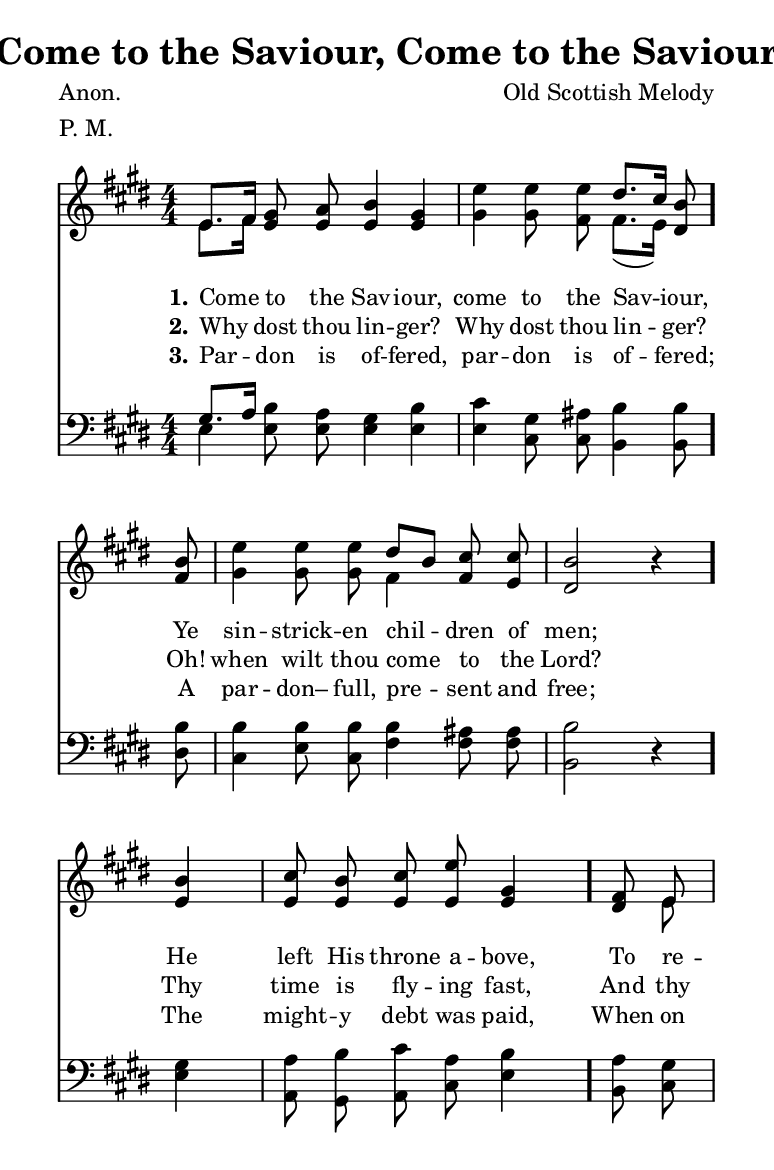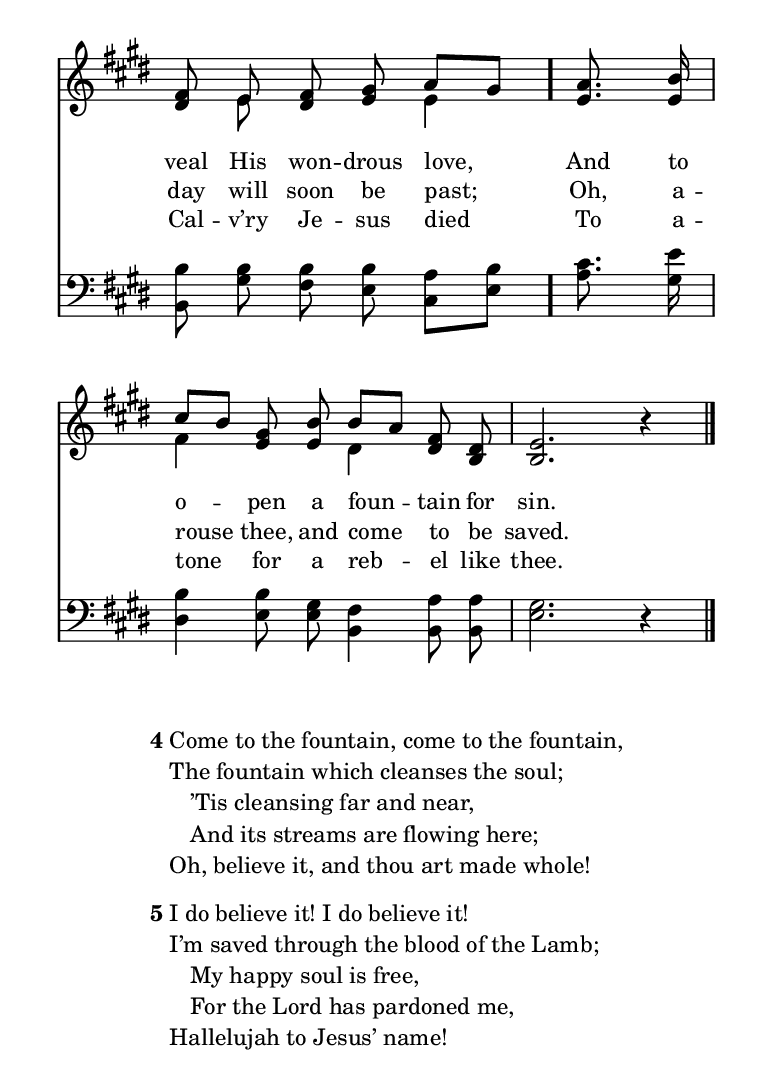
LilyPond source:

\include "common/global.ily"
\paper {
  \include "common/paper.ily"
  systems-per-page = ##f
}

\header{
  %gospel
  hymnnumber = "72"
  title = "Come to the Saviour, Come to the Saviour"
  tunename = ""
  meter = "P. M."
  poet = "Anon."
  composer = "Old Scottish Melody"
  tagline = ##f
}

% for fermata in MIDI
ta = { \tempo 4=76 }
tb = { \tempo 4=38 }

global = {
  \include "common/overrides.ily"
  \override Staff.TimeSignature.style = #'numbered % original has `c`
  \time 4/4
  \override Score.MetronomeMark.transparent = ##t % hide all fermata changes too
  \ta
  \key e \major
  \autoBeamOff
}

notesSoprano = {
\global
\relative c' {

  e8.[ fis16] gis8 a8 b4 gis4 | e'4 e8 e8 dis8.[ cis16] b8
  b8 | e4 e8 e8 dis8[ b8] cis8 cis8 | b2 r4
  b4 | cis8 b8 cis8 e8 gis,4
  fis8 e8 fis8 e8 fis8 gis8 a8[ gis8]
  a8. b16 | cis8[ b8] gis8 b8 b8[ a8] fis8 dis8 | e2. r4

  \bar "|."

}
}

notesAlto = {
\global
\relative e' {

  e8.[ fis16] e8 e8 e4 e4 | gis4 gis8 fis8 fis8.[( e16)] dis8
  fis8 | gis4 gis8 gis8 fis4 fis8 e8 | dis2 r4
  e4 | e8 e8 e8 e8 e4
  dis8 e8 | dis8 e8 dis8 e8 e4
  e8. e16 | fis4 e8 e8 dis4 dis8 b8 | b2. r4

}
}

notesTenor = {
\global
\relative a {

  gis8.[ a16] b8 a8 gis4 b4 | cis4 gis8 ais8 b4 b8
  b8 | b4 b8 b8 b4 ais8 ais8 | b2 r4
  gis4 | a8 b8 cis8 a8 b4
  a8 gis b8 b8 b8 b8 a8[ b8]
  cis8. e16 | b4 b8 gis8 fis4 a8 a8 | gis2. r4

}
}

notesBass = {
\global
\relative f {

  e4 e8 e8 e4 e4 | e4 cis8 cis8 b4 b8
  dis8 | cis4 e8 cis8 fis4 fis8 fis8 | b,2 r4
  e4 | a,8 gis8 a8 cis8 e4
  b8 cis8 | b8 gis'8 fis8 e8 cis8[ e8]
  a8. gis16 | dis4 e8 e8 b4 b8 b8 | e2. r4

}
}

wordsA = \lyricmode {
\set stanza = "1."

Come to the Sav -- iour, come to the Sav -- iour, \bar "."
Ye {\eogbreak} sin -- strick -- en chil -- dren of men; \bar "."
He left His throne a -- bove, \bar "."
To re -- {\eogbreak} veal His won -- drous love, \bar "."
And to o -- pen a foun -- tain for sin. \bar "."

}

wordsB = \lyricmode {
\set stanza = "2."

Why dost thou lin -- ger? Why dost thou lin -- ger?
Oh! when wilt thou come to the Lord?
Thy time is fly -- ing fast,
And thy day will soon be past;
Oh, a -- rouse thee, and come to be saved.

}

wordsC = \lyricmode {
\set stanza = "3."

Par -- don is of -- fered, par -- don is of -- fered;
A par -- don– full, pre -- sent and free;
The might -- y debt was paid,
When on Cal -- v’ry Je -- sus died
To a -- tone for a reb -- el like thee.

}

wordsD = \markuplist {

\line { Come to the fountain, come to the fountain, }
\line { The fountain which cleanses the soul; }
\line { { \hspace #2 } ’Tis cleansing far and near, }
\line { { \hspace #2 } And its streams are flowing here; }
\line { Oh, believe it, and thou art made whole! }

}

wordsE = \markuplist {

\line { I do believe it! I do believe it! }
\line { I’m saved through the blood of the Lamb; }
\line { { \hspace #2 } My happy soul is free, }
\line { { \hspace #2 } For the Lord has pardoned me, }
\line { Hallelujah to Jesus’ name! }

}

\score {
  \context ChoirStaff <<
    \context Staff = upper <<
      \set Staff.autoBeaming = ##f
      \set ChoirStaff.systemStartDelimiter = #'SystemStartBar
      \set ChoirStaff.printPartCombineTexts = ##f
      \partcombine #'(2 . 9) \notesSoprano \notesAlto
      \context NullVoice = sopranos { \voiceOne << \notesSoprano >> }
      \context NullVoice = altos { \voiceTwo << \notesAlto >> }
      \context Lyrics = one   \lyricsto sopranos \wordsA
      \context Lyrics = two   \lyricsto sopranos \wordsB
      \context Lyrics = three \lyricsto sopranos \wordsC
    >>
    \context Staff = men <<
      \set Staff.autoBeaming = ##f
      \clef bass
      \set ChoirStaff.printPartCombineTexts = ##f
      \partcombine #'(2 . 9) \notesTenor \notesBass
      \context NullVoice = tenors { \voiceOne << \notesTenor >> }
      \context NullVoice = basses { \voiceTwo << \notesBass >> }
    >>
  >>
  \layout {
    \include "common/layout.ily"
  }
  \midi{
    \include "common/midi.ily"
  }
}

\markup { \fill-line { \column {
  \line{ \bold 4 \column { \wordsD } } \combine \null \vspace #0.4
  \line{ \bold 5 \column { \wordsE } } %\combine \null \vspace #0.4
} } }

\version "2.19.49"  % necessary for upgrading to future LilyPond versions.

% vi:set et ts=2 sw=2 ai nocindent syntax=lilypond:
